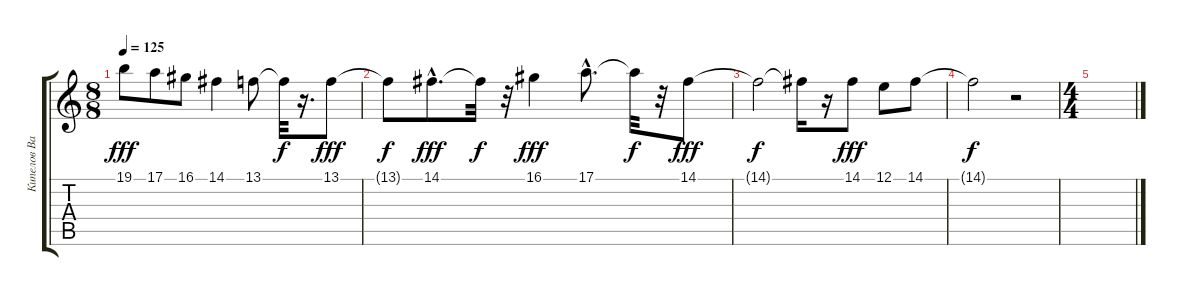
\track ("Кипелов Валерий Александрович" "Кипелов Ва") {instrument fx5brightness}
\staff {score tabs}
\tuning (E4 B3 G3 D3 A2 E2) {hide}
\ts (8 8)
\tempo 125
\clef g2
\ks c
19.1.8{dy fff} 17.1.8 16.1.8 14.1.4 13.1.8 13.1{t}.32{dy f} r.16{d} 13.1.8{dy fff} |
13.1{t}.8{dy f} 14.1{hac}.8{d dy fff} 14.1{t}.32{dy f} r.32 16.1.4{dy fff} 17.1{hac}.8{d} 17.1{t}.32{dy f} r.32 14.1.8{dy fff} |
14.1{t}.2{dy f} 14.1{t}.16 r.16 14.1.8{dy fff} 12.1.8 14.1.8 |
14.1{t}.2{dy f} r.2 |
\ts (4 4)
